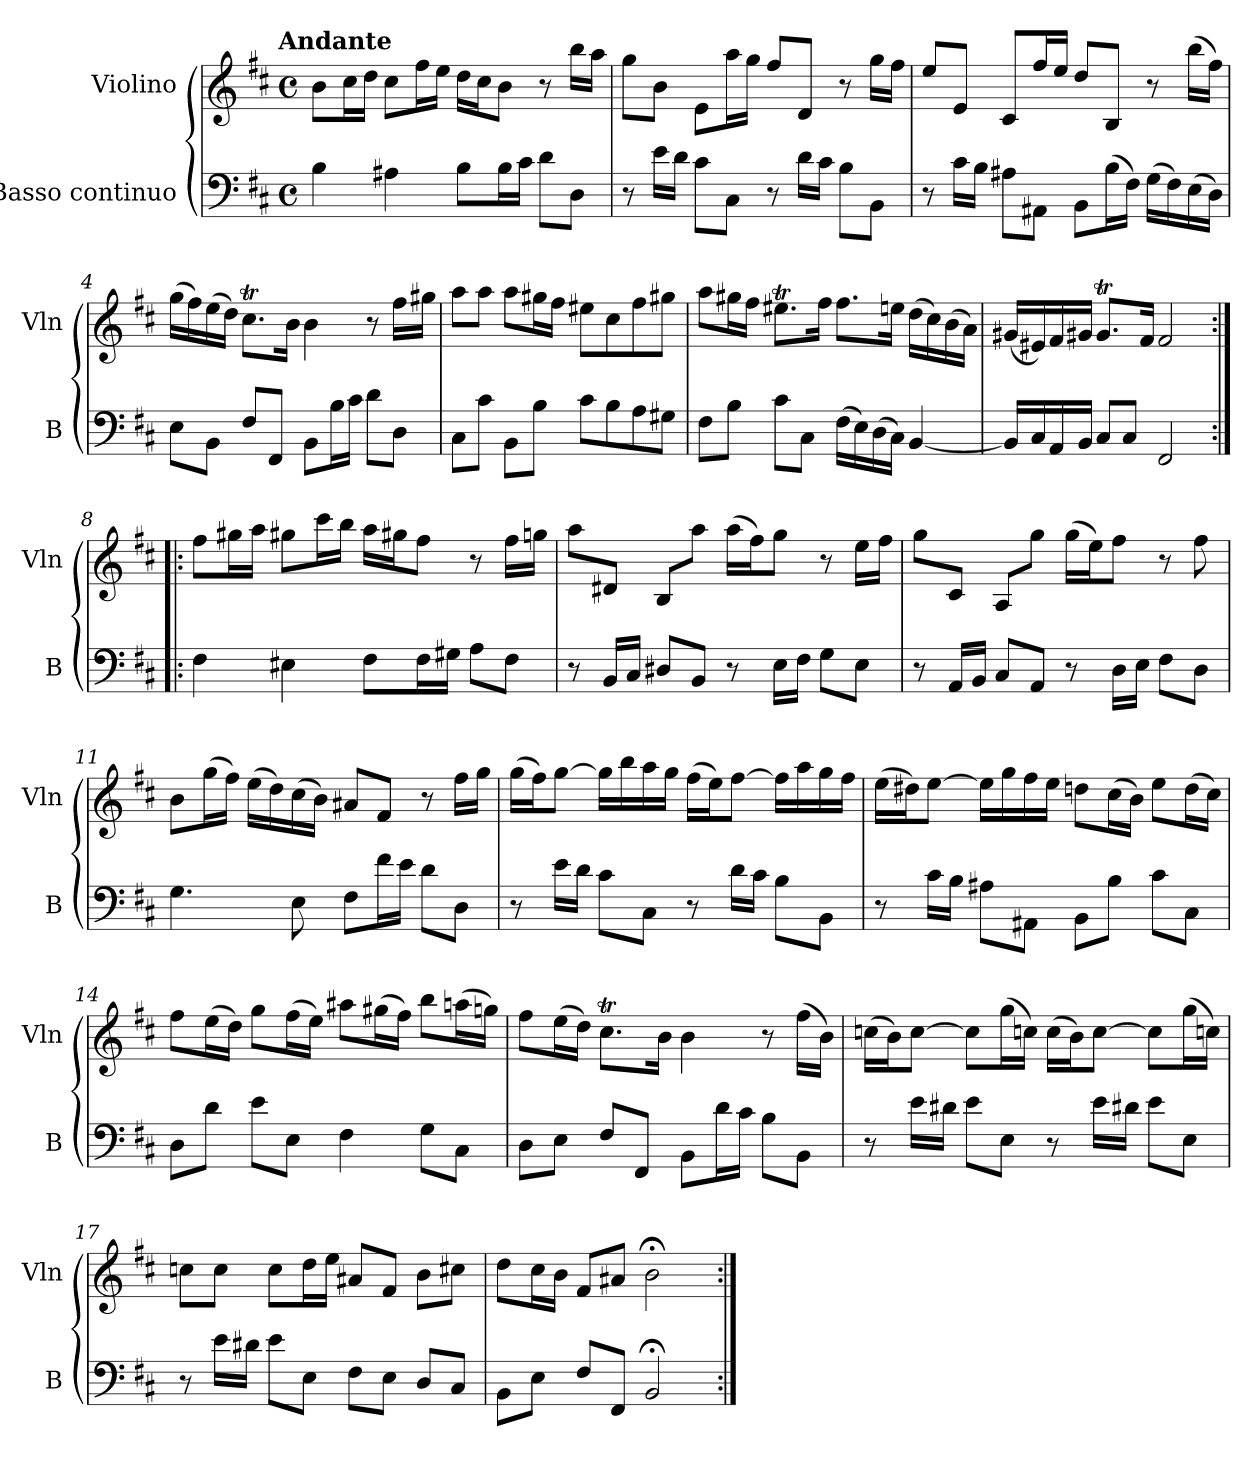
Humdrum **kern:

**kern	**kern
*part2	*part1
*staff2	*staff1
*I"Basso continuo	*I"Violino
*I'B	*I'Vln
*clefF4	*clefG2
*k[f#c#]	*k[f#c#]
*b:	*b:
!!LO:TX:omd:t=Andante
*M4/4	*M4/4
*met(c)	*met(c)
*MM42	*MM42
=1	=1
4B\	8b\L
.	16cc#\L
.	16dd\JJ
4A#X\	8cc#\L
.	16ff#\L
.	16ee\JJ
8B\L	16dd\LL
.	16cc#\J
16B\L	8b\J
16c#\JJ	.
8d\L	8r
8D\J	16bb\LL
.	16aa\JJ
=2	=2
8r	8gg\L
16e\LL	8b\J
16d\JJ	.
8c#\L	8e\L
8C#\J	16aa\L
.	16gg\JJ
8r	8ff#/L
16d\LL	8d/J
16c#\JJ	.
8B\L	8r
8BB\J	16gg\LL
.	16ff#\JJ
=3	=3
8r	8ee/L
16c#\LL	8e/J
16B\JJ	.
8A#X\L	8c#/L
8AA#X\J	16ff#/L
.	16ee/JJ
8BB\L	8dd/L
(16B\L	8B/J
16F#\JJ)	.
(16G\LL	8r
16F#\)	.
(16E\	(16bb\LL
16D\JJ)	16ff#\JJ)
=4	=4
8E\L	(16gg\LL
.	16ff#\)
8BB\J	(16ee\
.	16dd\JJ)
8F#/L	8.cc#t\L
8FF#/J	.
.	16b\Jk
8BB\L	4b\
16B\L	.
16c#\JJ	.
8d\L	8r
8D\J	16ff#\LL
.	16gg#X\JJ
=5	=5
8C#\L	8aa\L
8c#\J	8aa\J
8BB\L	8aa\L
8B\J	16gg#X\L
.	16ff#\JJ
8c#\L	8ee#X\L
8B\	8cc#\
8A\	8ff#\
8G#X\J	8gg#X\J
=6	=6
8F#\L	8aa\L
8B\J	16gg#X\L
.	16ff#\JJ
8c#\L	8.ee#Xt\L
8C#\J	.
.	16ff#\Jk
(16F#\LL	8.ff#\L
16E\)	.
(16D\	.
16C#\JJ)	16een\Jk
[4BB/	(16dd\LL
.	16cc#\)
.	(16b\
.	16a\JJ)
=7	=7
16BB/LL]	(16g#X/LL
16C#/	16e#X/)
16AA/	16f#/
16BB/JJ	16g#X/JJ
8C#/L	8.g#t/L
8C#/J	.
.	16f#/Jk
2FF#/	2f#/
=8:|!|:	=8:|!|:
4F#\	8ff#\L
.	16gg#X\L
.	16aa\JJ
4E#X\	8gg#X\L
.	16ccc#\L
.	16bb\JJ
8F#\L	16aa\LL
.	16gg#X\J
16F#\L	8ff#\J
16G#X\JJ	.
8A\L	8r
8F#\J	16ff#\LL
.	16ggn\JJ
=9	=9
8r	8aa\L
16BB/LL	8d#X/J
16C#/JJ	.
8D#X/L	8B/L
8BB/J	8aa\J
8r	(16aa\LL
.	16ff#\J)
16E\LL	8gg\J
16F#\JJ	.
8G\L	8r
8E\J	16ee\LL
.	16ff#\JJ
=10	=10
8r	8gg\L
16AA/LL	8c#/J
16BB/JJ	.
8C#/L	8A/L
8AA/J	8gg\J
8r	(16gg\LL
.	16ee\J)
16D\LL	8ff#\J
16E\JJ	.
8F#\L	8r
8D\J	8ff#\
=11	=11
4.G\	8b\L
.	(16gg\L
.	16ff#\JJ)
.	(16ee\LL
.	16dd\)
8E\	(16cc#\
.	16b\JJ)
8F#\L	8a#X/L
16f#\L	8f#/J
16e\JJ	.
8d\L	8r
8D\J	16ff#\LL
.	16gg\JJ
=12	=12
8r	(16gg\LL
.	16ff#\J)
16e\LL	[8gg\J
16d\JJ	.
8c#\L	16gg\LL]
.	16bb\
8C#\J	16aa\
.	16gg\JJ
8r	(16ff#\LL
.	16ee\J)
16d\LL	[8ff#\J
16c#\JJ	.
8B\L	16ff#\LL]
.	16aa\
8BB\J	16gg\
.	16ff#\JJ
=13	=13
8r	(16ee\LL
.	16dd#X\J)
16c#\LL	[8ee\J
16B\JJ	.
8A#X\L	16ee\LL]
.	16gg\
8AA#X\J	16ff#\
.	16ee\JJ
8BB\L	8ddn\L
8B\J	(16cc#\L
.	16b\JJ)
8c#\L	8ee\L
8C#\J	(16dd\L
.	16cc#\JJ)
=14	=14
8D\L	8ff#\L
8d\J	(16ee\L
.	16dd\JJ)
8e\L	8gg\L
8E\J	(16ff#\L
.	16ee\JJ)
4F#\	8aa#X\L
.	(16gg#X\L
.	16ff#\JJ)
8G\L	8bb\L
8C#\J	(16aan\L
.	16ggn\JJ)
=15	=15
8D\L	8ff#\L
8E\J	(16ee\L
.	16dd\JJ)
8F#/L	8.cc#t\L
8FF#/J	.
.	16b\Jk
8BB\L	4b\
16d\L	.
16c#\JJ	.
8B\L	8r
8BB\J	(16ff#\LL
.	16b\JJ)
=16	=16
8r	(16ccn\LL
.	16b\J)
16e\LL	[8cc\J
16d#X\JJ	.
8e\L	8cc\L]
8E\J	(16gg\L
.	16ccn\JJ)
8r	(16cc\LL
.	16b\J)
16e\LL	[8cc\J
16d#X\JJ	.
8e\L	8cc\L]
8E\J	(16gg\L
.	16ccn\JJ)
=17	=17
8r	8ccn\L
16e\LL	8cc\J
16d#X\JJ	.
8e\L	8cc\L
8E\J	16dd\L
.	16ee\JJ
8F#\L	8a#X/L
8E\J	8f#/J
8D/L	8b\L
8C#/J	8cc#X\J
=18	=18
8BB\L	8dd\L
8E\J	16cc#\L
.	16b\JJ
8F#/L	8f#/L
8FF#/J	8a#X/J
2BB;</	2b;<\
=:|!	=:|!
*-	*-
